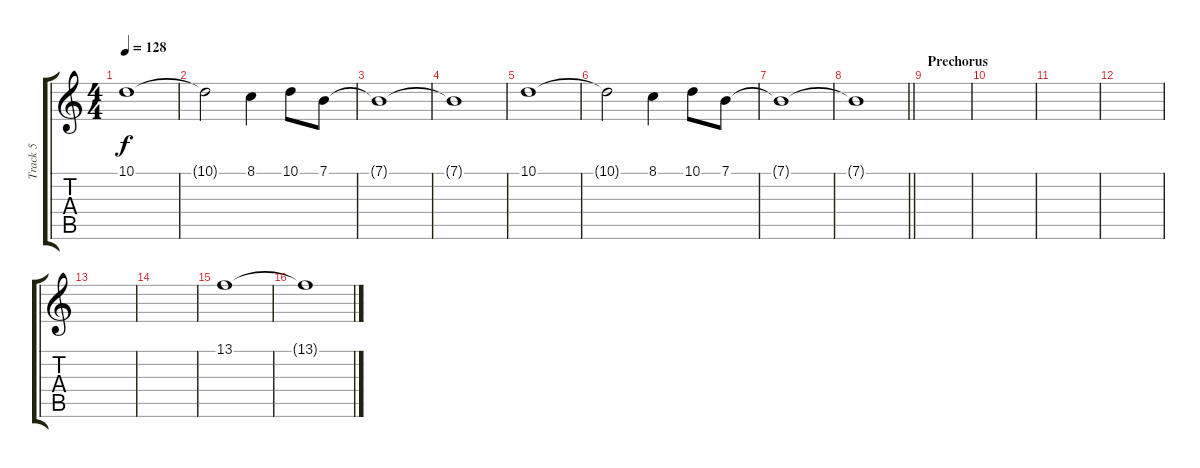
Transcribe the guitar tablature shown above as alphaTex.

\track ("Track 5" "Track 5") {instrument percussiveorgan}
\staff {score tabs}
\tuning (E4 B3 G3 D3 A2 E2) {hide}
\ts (4 4)
\tempo 128
\clef g2
\ks c
10.1.1{dy f} |
10.1{t}.2 8.1.4 10.1.8 7.1.8 |
7.1{t}.1 |
7.1{t}.1 |
10.1.1 |
10.1{t}.2 8.1.4 10.1.8 7.1.8 |
7.1{t}.1 |
\barLineRight lightlight
7.1{t}.1 |
\section ("" "Prechorus")
|
|
|
|
|
|
13.1.1 |
13.1{t}.1
